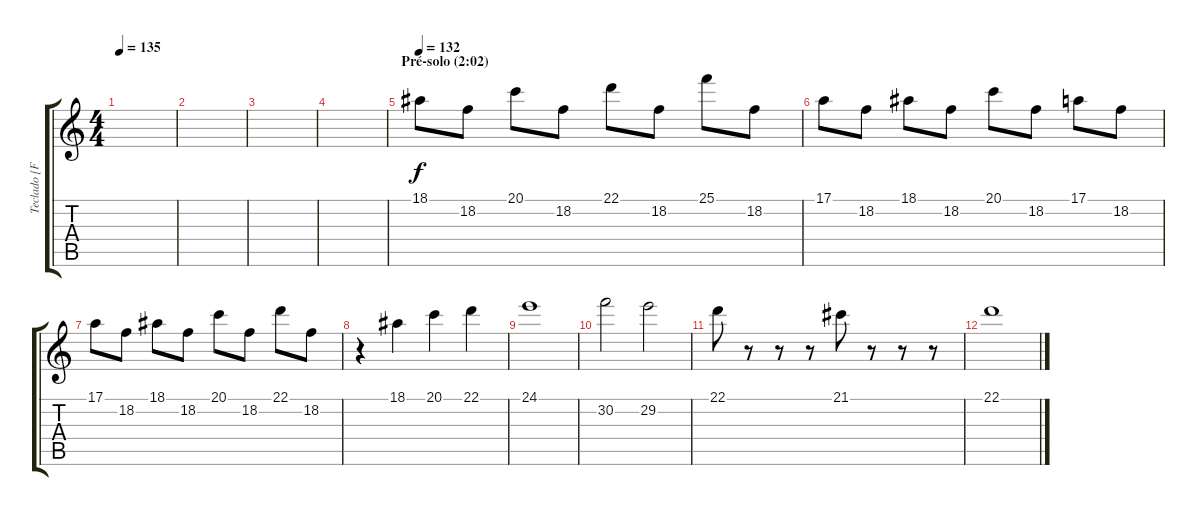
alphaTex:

\track ("Teclado [Fábio Ribeiro]" "Teclado [F") {instrument vibraphone}
\staff {score tabs}
\tuning (E4 B3 G3 D3 A2 E2) {hide}
\ts (4 4)
\tempo 135
\clef g2
\ks c
|
|
|
|
\section ("" "Pré-solo (2:02)")
\tempo 132
18.1.8{volume 10 instrument stringensemble1} 18.2.8 20.1.8 18.2.8 22.1.8 18.2.8 25.1.8 18.2.8 |
17.1.8 18.2.8 18.1.8 18.2.8 20.1.8 18.2.8 17.1.8 18.2.8 |
17.1.8 18.2.8 18.1.8 18.2.8 20.1.8 18.2.8 22.1.8 18.2.8 |
r.4 18.1.4 20.1.4 22.1.4 |
24.1.1 |
30.2.2 29.2.2 |
22.1.8 r.8 r.8 r.8 21.1.8 r.8 r.8 r.8 |
22.1.1
